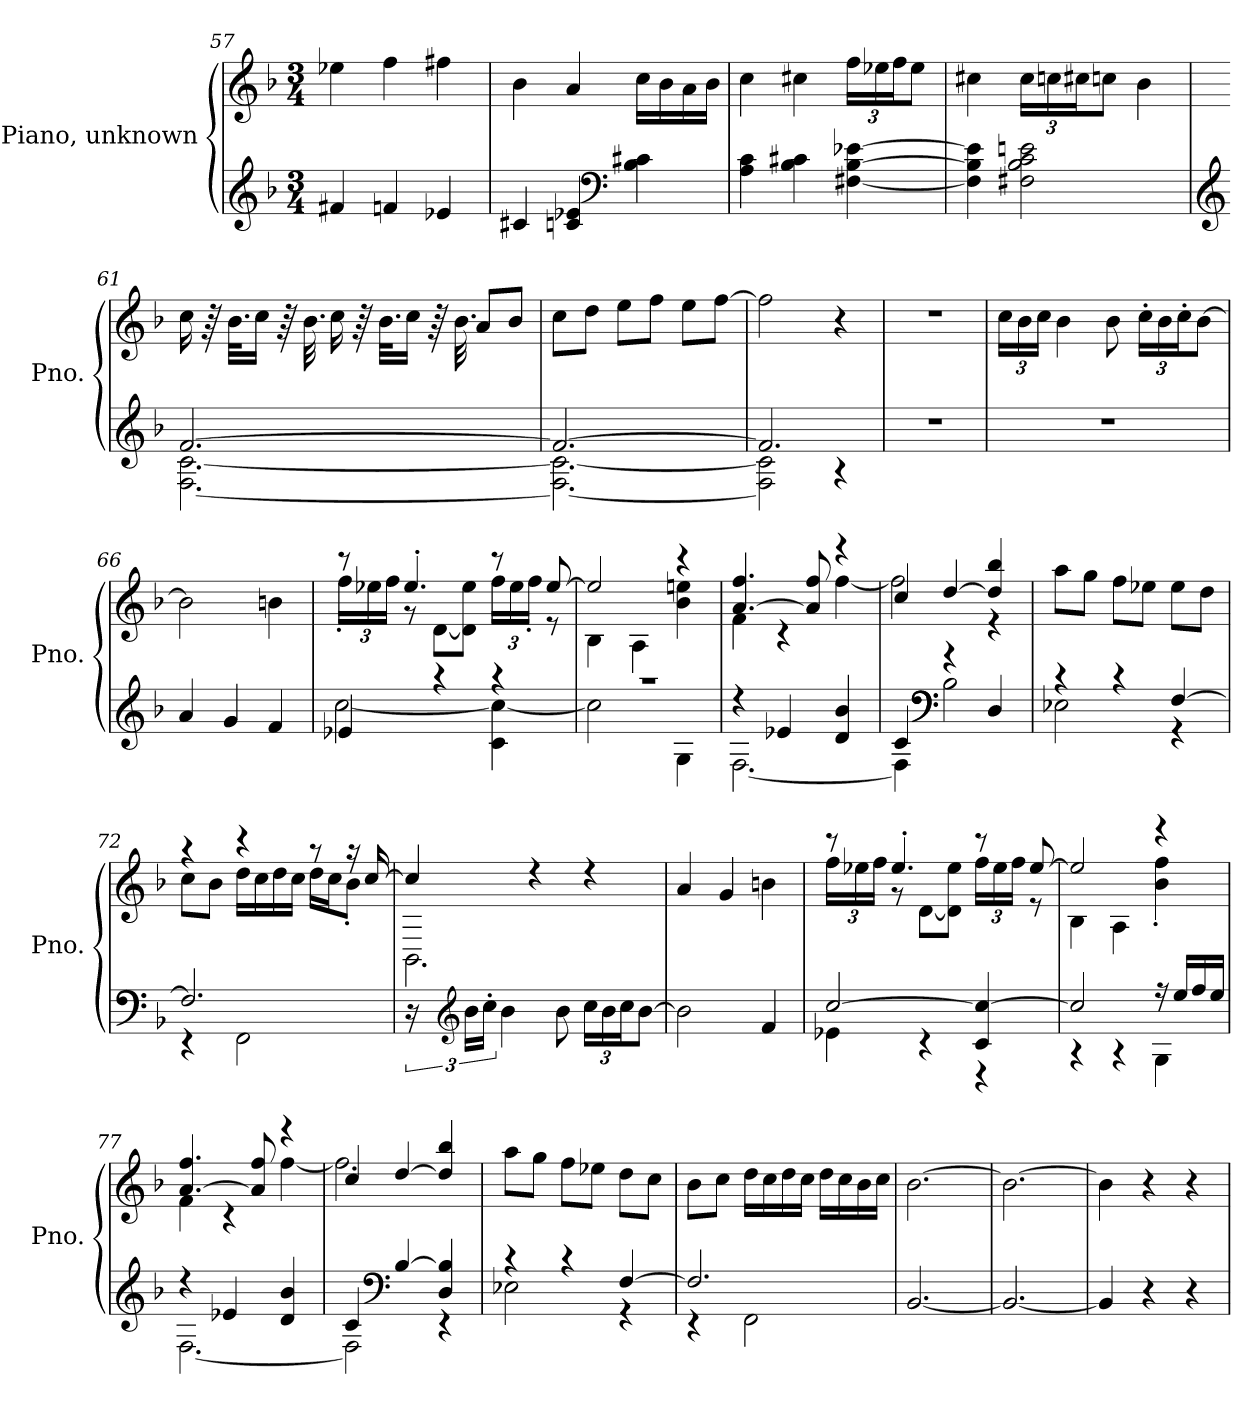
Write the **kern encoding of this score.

**kern	**kern
*part1	*part1
*staff2	*staff1
*I"Piano, unknown	*
*I'Pno.	*
*clefG2	*clefG2
*k[b-]	*k[b-]
*M3/4	*M3/4
=57	=57
4f#X/	4ee-X\
4fn/	4ff\
4e-X/	4ff#X\
=58	=58
4c#X/	4b-\
4cn/ 4e-X/	4a/
*clefF4	*
4B-\ 4c#X\	16cc\LL
.	16b-\
.	16a\
.	16b-\JJ
!!LO:LB:g=z
=59	=59
4A\ 4c\	4cc\
4B-\ 4c#X\	4cc#X\
*	*Xbrackettup
[4F#X\ [4B-\ [4e-X\	24ff\LL
.	24ee-X\
.	24ff\J
.	8ee-\J
=60	=60
4F#\] 4B-\] 4e-\]	4cc#X\
2F#X\ 2B-\ 2c\ 2en\	24cc#\LL
.	24ccn\
.	24cc#X\J
.	8ccn\J
.	4b-\
=61	=61
*clefG2	*
*^	*
[2.f/	[2.F\ [2.c\	16cc\
.	.	64r
.	.	32.b-\KLL
.	.	16cc\JJ
.	.	64r
.	.	32.b-\
.	.	16cc\
.	.	64r
.	.	32.b-\KLL
.	.	16cc\JJ
.	.	64r
.	.	32.b-\
.	.	8a/L
.	.	8b-/J
=62	=62	=62
2.f/_	2.F\_ 2.c\_	8cc\L
.	.	8dd\J
.	.	8ee\L
.	.	8ff\J
.	.	8ee\L
.	.	[8ff\J
!!LO:PB:g=z
=63	=63	=63
2.f/]	2F\] 2c\]	2ff\]
.	4r	4r
*v	*v	*
=64	=64
2.r	2.r
=65	=65
2.r	24cc\LL
.	24b-\
.	24cc\JJ
.	4b-\
.	8b-\
.	24cc'\LL
.	24b-\
.	24cc'\J
.	[8b-\J
=66	=66
4a/	2b-\]
4g/	.
4f/	4bn\
=67	=67
*^	*^
4e-X/	[2cc\	8r	24ff'\LL
.	.	.	24ee-X\
.	.	.	24ff\JJ
.	.	4.ee-'/	8r
4r	.	.	[8d\L
.	.	.	8d\] 8ee-\J
4r	4c\ 4cc\_	8r	24ff\LL
.	.	.	24ee-\
.	.	.	24ff'\JJ
.	.	[8ee-/	8r
=68	=68	=68	=68
2.r	2cc\]	2ee-/]	4B-\
.	.	.	4A\
.	4G\	4r	4b-\ 4een\
=69	=69	=69	=69
4r	[2.F\	[4.a/ 4.ff/	4f\
4e-X/	.	.	4r
.	.	8a/] 8ff/	.
4d/ 4b-/	.	4r	[4ff\
!!LO:LB:g=z	!!
=70	=70	=70	=70
4c/	4F\]	4cc/	2ff\]
*clefF4	*	*	*
4r	2B-\	[4dd/	.
4D/	.	4dd/] 4bb-/	4r
*	*	*v	*v
=71	=71	=71
4r	2E-X\	8aa\L
.	.	8gg\J
4r	.	8ff\L
.	.	8ee-X\J
[4F/	4r	8ee-\L
.	.	8dd\J
=72	=72	=72
*	*	*^
2.F/]	4r	4r	8cc\L
.	.	.	8b-\J
.	2FF\	4r	16dd\LL
.	.	.	16cc\
.	.	.	16dd\
.	.	.	16cc\JJ
.	.	8r	16dd\LL
.	.	.	16cc\J
.	.	16r	8b-'\J
.	.	[16cc/	.
*v	*v	*	*
=73	=73	=73
24r	4cc/]	2.BB-\
*clefG2	*	*
24b-\LL	.	.
24cc'\JJ	.	.
4b-\	.	.
.	4r	.
8b-\	.	.
*Xbrackettup	*	*
24cc\LL	4r	.
24b-\	.	.
24cc\J	.	.
[8b-\J	.	.
*	*v	*v
=74	=74
2b-\]	4a/
.	4g/
4f/	4bn\
!!LO:LB:g=z
=75	=75
*^	*^
[2cc/	4e-X\	8r	24ff\LL
.	.	.	24ee-X\
.	.	.	24ff\JJ
.	.	4.ee-'/	8r
.	4r	.	[8d\L
.	.	.	8d\] 8ee-\J
4c/ 4cc/_	4r	8r	24ff\LL
.	.	.	24ee-\
.	.	.	24ff\JJ
.	.	[8ee-/	8r
=76	=76	=76	=76
2cc/]	4r	2ee-/]	4B-\
.	4r	.	4A\
16r	4G\	4r	4b-\' 4ff\'
16ee/LL	.	.	.
16ff/	.	.	.
16ee/JJ	.	.	.
=77	=77	=77	=77
4r	[2.F\	[4.a/ 4.ff/	4f\
4e-X/	.	.	4r
.	.	8a/] 8ff/	.
4d/ 4b-/	.	4r	[4ff\
=78	=78	=78	=78
4c/	2F\]	4cc/	2.ff\]
*clefF4	*	*	*
[4B-/	.	[4dd/	.
4D/ 4B-/]	4r	4dd/] 4bb-/	.
*	*	*v	*v
=79	=79	=79
4r	2E-X\	8aa\L
.	.	8gg\J
4r	.	8ff\L
.	.	8ee-X\J
[4F/	4r	8dd\L
.	.	8cc\J
!!LO:LB:g=z
=80	=80	=80
2.F/]	4r	8b-\L
.	.	8cc\J
.	2FF\	16dd\LL
.	.	16cc\
.	.	16dd\
.	.	16cc\JJ
.	.	16dd\LL
.	.	16cc\
.	.	16b-\
.	.	16cc\JJ
*v	*v	*
=81	=81
[2.BB-/	[2.b-\
=82	=82
2.BB-/_	2.b-\_
=83	=83
4BB-/]	4b-\]
4r	4r
4r	4r
=	=
*-	*-
